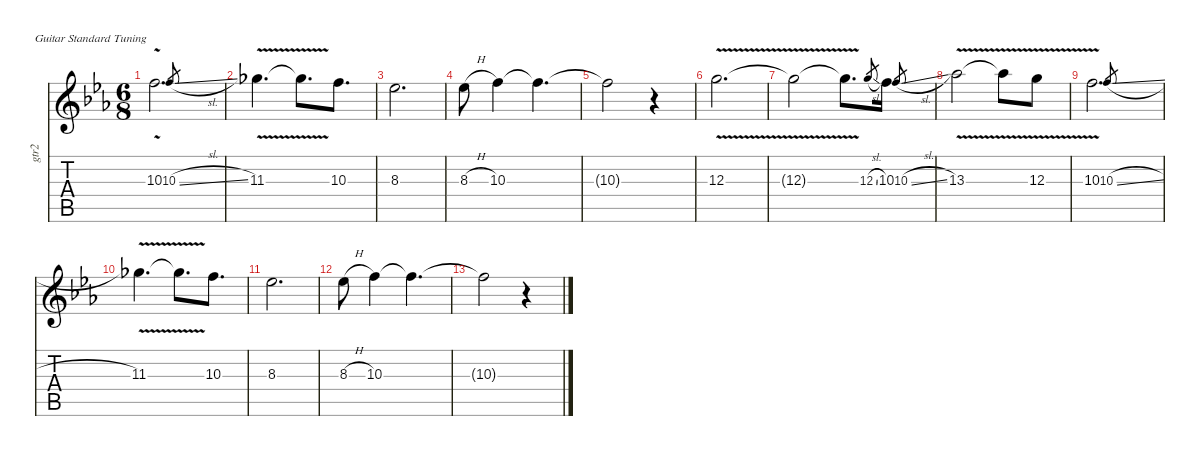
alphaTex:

\defaultSystemsLayout 4
\hideDynamics
\bracketExtendMode nobrackets
\otherSystemsTrackNameOrientation horizontal
\track ("Guitar 2" "gtr2") {defaultSystemsLayout 4 instrument overdrivenguitar}
\staff {score tabs}
\tuning (E4 B3 G3 D3 A2 E2)
\ts (6 8)
\tempo (94.5 hide)
\clef g2
\ks cminor
10.3{v acc forcenatural}.2{d dy ff beam Down} 10.3{sl acc forcenatural}.8{gr dy f beam Up} |
11.3{v acc b}.4{d dy ff beam Down} 11.3{v t acc b}.8{d dy f beam Down} 10.3{acc forcenatural}.8{d dy ff beam Down} |
8.3{acc b}.2{d beam Down} |
8.3{h acc b}.8{beam Down} 10.3{acc forcenatural}.4{beam Down} 10.3{t acc forcenatural}.4{d dy f beam Down} |
10.3{t acc forcenatural}.2{beam Down} r.4{beam Down} |
12.3{v acc forcenatural}.2{d dy ff beam Down} |
12.3{v t acc forcenatural}.2{dy f beam Down} 12.3{v t acc forcenatural}.8{d beam Down} 12.3{sl acc forcenatural}.8{gr dy p beam Up} 10.3{acc forcenatural}.16{dy mp beam Down} 10.3{sl acc forcenatural}.8{gr dy f beam Up} |
13.3{v acc b}.2{dy ff beam Down} 13.3{v t acc b}.8{dy f beam Down} 12.3{v acc forcenatural}.8{dy ff beam Down} |
10.3{v acc forcenatural}.2{d beam Down} 10.3{sl acc forcenatural}.8{gr dy f beam Up} |
11.3{v acc b}.4{d dy ff beam Down} 11.3{v t acc b}.8{d dy f beam Down} 10.3{acc forcenatural}.8{d dy ff beam Down} |
8.3{acc b}.2{d beam Down} |
8.3{h acc b}.8{beam Down} 10.3{acc forcenatural}.4{beam Down} 10.3{t acc forcenatural}.4{d dy f beam Down} |
10.3{t acc forcenatural}.2{beam Down} r.4{beam Down}
